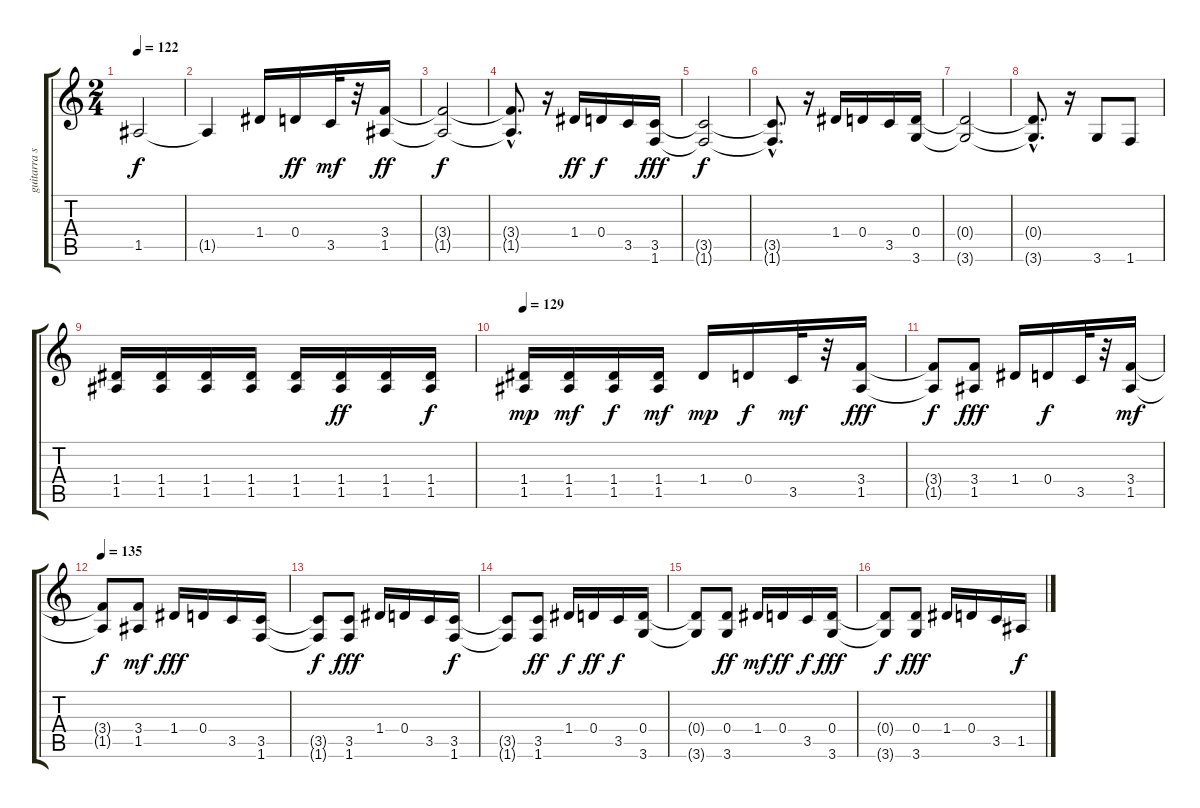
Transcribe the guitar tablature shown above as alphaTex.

\track ("guitarra saturada" "guitarra s") {instrument overdrivenguitar}
\staff {score tabs}
\tuning (E4 B3 G3 D3 A2 E2) {hide}
\ts (2 4)
\tempo 122
\clef g2
\ks c
1.5.2{dy f} |
1.5{t}.4 1.4.16 0.4.16{dy ff} 3.5.32{dy mf} r.32 (3.4 1.5).16{dy ff} |
(3.4{t} 1.5{t}).2{dy f} |
(3.4{hac t} 1.5{hac t}).8{d} r.16 1.4.16{dy ff} 0.4.16{dy f} 3.5.16 (3.5 1.6).16{dy fff} |
(3.5{t} 1.6{t}).2{dy f} |
(3.5{hac t} 1.6{hac t}).8{d} r.16 1.4.16 0.4.16 3.5.16 (0.4 3.6).16 |
(0.4{t} 3.6{t}).2 |
(0.4{hac t} 3.6{hac t}).8{d} r.16 3.6.8 1.6.8 |
(1.4 1.5).16 (1.4 1.5).16 (1.4 1.5).16 (1.4 1.5).16 (1.4 1.5).16 (1.4 1.5).16{dy ff} (1.4 1.5).16 (1.4 1.5).16{dy f} |
\tempo 129
(1.4 1.5).16{dy mp} (1.4 1.5).16{dy mf} (1.4 1.5).16{dy f} (1.4 1.5).16{dy mf} 1.4.16{dy mp} 0.4.16{dy f} 3.5.32{dy mf} r.32 (3.4 1.5).16{dy fff} |
(3.4{t} 1.5{t}).8{dy f} (3.4 1.5).8{dy fff} 1.4.16 0.4.16{dy f} 3.5.32 r.32 (3.4 1.5).16{dy mf} |
\tempo 135
(3.4{t} 1.5{t}).8{dy f} (3.4 1.5).8{dy mf} 1.4.16{dy fff} 0.4.16 3.5.16 (3.5 1.6).16 |
(3.5{t} 1.6{t}).8{dy f} (3.5 1.6).8{dy fff} 1.4.16 0.4.16 3.5.16 (3.5 1.6).16{dy f} |
(3.5{t} 1.6{t}).8 (3.5 1.6).8{dy ff} 1.4.16{dy f} 0.4.16{dy ff} 3.5.16{dy f} (0.4 3.6).16 |
(0.4{t} 3.6{t}).8 (0.4 3.6).8{dy ff} 1.4.16{dy mf} 0.4.16{dy ff} 3.5.16{dy f} (0.4 3.6).16{dy fff} |
(0.4{t} 3.6{t}).8{dy f} (0.4 3.6).8{dy fff} 1.4.16 0.4.16 3.5.16 1.5.16{dy f}
